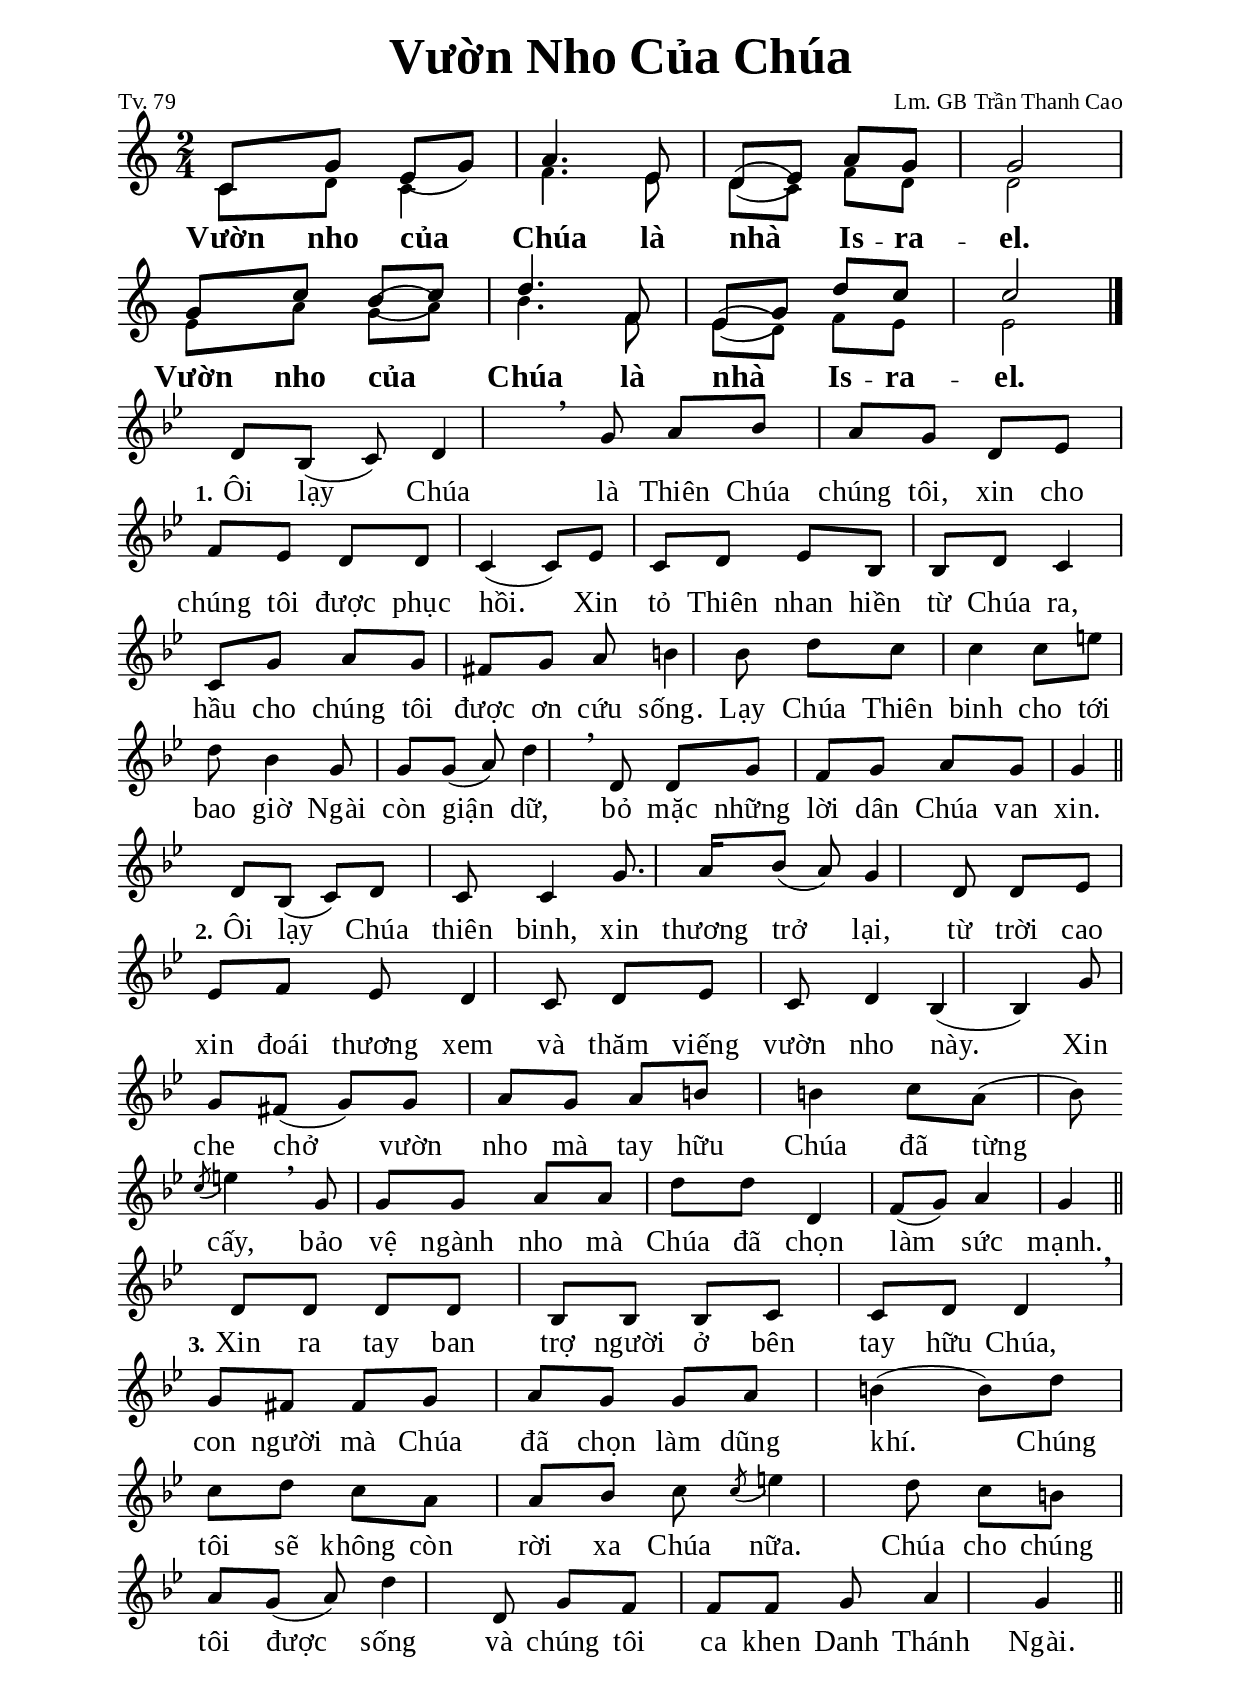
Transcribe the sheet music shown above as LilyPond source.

% Cài đặt chung
\version "2.22.1"
\include "english.ly"

\header {
  title = \markup { \fontsize #3 "Vườn Nho Của Chúa" }
  poet = "Tv. 79"
  composer = "Lm. GB Trần Thanh Cao"
  %arranger = " "
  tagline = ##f
}

\paper {
  #(set-paper-size "a4")
  top-margin = 10\mm
  bottom-margin = 10\mm
  left-margin = 20\mm
  right-margin = 20\mm
  indent = #0
  #(define fonts
    (make-pango-font-tree
      "Liberation Serif"
      "Liberation Serif"
      "Liberation Serif"
      (/ 20 20)))
  page-count = #1
}

% Nhạc điệp khúc
nhacDiepKhucSop = \relative c' {
  c8 g' e _(g) |
  a4. e8 |
  d _(e) a g |
  g2 |
  g8 c b _(c) |
  d4. f,8 |
  e _(g) d' c |
  c2 \bar "|."
}

nhacDiepKhucBass = \relative c' {
  \override NoteHead.font-size = #-2
  c8 d c4 |
  f4. e8 |
  d ^(c) f d |
  d2 |
  e8 a g ^(a) 
  b4. f8 |
  e ^(d) f e |
  e2
}

% Nhạc phiên khúc
nhacPhienKhucMot = \relative c' {
  d8 bf (c) d4 \breathe
  g8 a bf a g d ef f ef d d c4 (c8)
  ef c d ef bf bf d c4
  c8 g' a g fs g a b!4 bf8 d c c4 c8 e! d bf4
  g8 g g (a) d4 \breathe
  d,8 d g f g a g g4 \bar "||"
}

nhacPhienKhucHai = \relative c' {
  d8 bf (c) d c c4
  g'8. a16 bf8 (a) g4
  d8 d ef ef f ef d4 c8 d ef c d4 bf (bf)
  g'8 g fs (g) g a g a b! b!4 c8 a (bf) \break
  \acciaccatura c8 e!4 \breathe
  g,8 g g a a d d d,4 f8 (g) a4 g \bar "||"
}

nhacPhienKhucBa = \relative c' {
  d8 d d d bf bf bf c c d d4 \breathe
  g8 fs fs g a g g a b!4 (b8)
  d c d c a a bf c \acciaccatura c e!4
  d8 c b! a g (a) d4
  d,8 g f f f g a4 g \bar "||"
}

% Lời điệp khúc
loiDiepKhuc = \lyricmode {
  Vườn nho của Chúa là nhà Is -- ra -- el.
  Vườn nho của Chúa là nhà Is -- ra -- el.
}

% Lời phiên khúc
loiPhienKhucMot = \lyricmode {
  \set stanza = #"1."
  Ôi lạy Chúa là Thiên Chúa chúng tôi,
  xin cho chúng tôi được phục hồi.
  Xin tỏ Thiên nhan hiền từ Chúa ra,
  hầu cho chúng tôi được ơn cứu sống.
  Lạy Chúa Thiên binh cho tới bao giờ
  Ngài còn giận dữ, bỏ mặc những lời dân Chúa van xin.
}

loiPhienKhucHai = \lyricmode {
  \set stanza = #"2."
  Ôi lạy Chúa thiên binh, xin thương trở lại,
  từ trời cao xin đoái thương xem và thăm viếng vườn nho này.
  Xin che chở vườn nho mà tay hữu Chúa đã từng cấy,
  bảo vệ ngành nho mà Chúa đã chọn làm sức mạnh.
}

loiPhienKhucBa = \lyricmode {
  \set stanza = #"3."
  Xin ra tay ban trợ người ở bên tay hữu Chúa,
  con người mà Chúa đã chọn làm dũng khí.
  Chúng tôi sẽ không còn rời xa Chúa nữa.
  Chúa cho chúng tôi được sống
  và chúng tôi ca khen Danh Thánh Ngài.
}


% Dàn trang
\score {
  \new ChoirStaff <<
    \new Staff = diepKhuc \with {
        \consists "Merge_rests_engraver"
        \magnifyStaff #(magstep +1)
      }
      <<
      \new Voice = beSop {
        \voiceOne \key c \major \time 2/4 \nhacDiepKhucSop
      }
      \new Voice = beBas {
        \voiceTwo \key c \major \time 2/4 \nhacDiepKhucBass
      }
    >>
    \new Lyrics \lyricsto beSop \loiDiepKhuc
  >>
  \layout {
    \override Lyrics.LyricText.font-series = #'bold
    \override Lyrics.LyricText.font-size = #+3
    \override Lyrics.LyricSpace.minimum-distance = #4.0
    \override Score.BarNumber.break-visibility = ##(#f #f #f)
    \override Score.SpacingSpanner.uniform-stretching = ##t
  }
}

\score {
  \new ChoirStaff <<
    \new Staff = phienKhuc \with {
        %\magnifyStaff #(magstep +1)
      }
      <<
      \new Voice = beSop {
        \key bf \major \time 2/4 \nhacPhienKhucMot
      }
    >>
    \new Lyrics \lyricsto beSop \loiPhienKhucMot
  >>
  \layout {
    \override Staff.TimeSignature.transparent = ##t
    \override Lyrics.LyricText.font-size = #+2.5
    \override Lyrics.LyricSpace.minimum-distance = #1.5
    \override Score.BarNumber.break-visibility = ##(#f #f #f)
    \override Score.SpacingSpanner.uniform-stretching = ##t
    \set Score.barAlways = ##t
    \set Score.defaultBarType = ""
  } 
}

\score {
  \new ChoirStaff <<
    \new Staff = phienKhuc \with {
        %\magnifyStaff #(magstep +1)
      }
      <<
      \new Voice = beSop {
        \key bf \major \time 2/4 \nhacPhienKhucHai
      }
    >>
    \new Lyrics \lyricsto beSop \loiPhienKhucHai
  >>
  \layout {
    \override Staff.TimeSignature.transparent = ##t
    \override Lyrics.LyricText.font-size = #+2.5
    \override Lyrics.LyricSpace.minimum-distance = #2.2
    \override Score.BarNumber.break-visibility = ##(#f #f #f)
    \override Score.SpacingSpanner.uniform-stretching = ##t
    \set Score.barAlways = ##t
    \set Score.defaultBarType = ""
  } 
}

\score {
  \new ChoirStaff <<
    \new Staff = phienKhuc \with {
        %\magnifyStaff #(magstep +1)
      }
      <<
      \new Voice = beSop {
        \key bf \major \time 2/4 \nhacPhienKhucBa
      }
    >>
    \new Lyrics \lyricsto beSop \loiPhienKhucBa
  >>
  \layout {
    \override Staff.TimeSignature.transparent = ##t
    \override Lyrics.LyricText.font-size = #+2.5
    \override Lyrics.LyricSpace.minimum-distance = #1.2
    \override Score.BarNumber.break-visibility = ##(#f #f #f)
    \override Score.SpacingSpanner.uniform-stretching = ##t
    \set Score.barAlways = ##t
    \set Score.defaultBarType = ""
  } 
}

